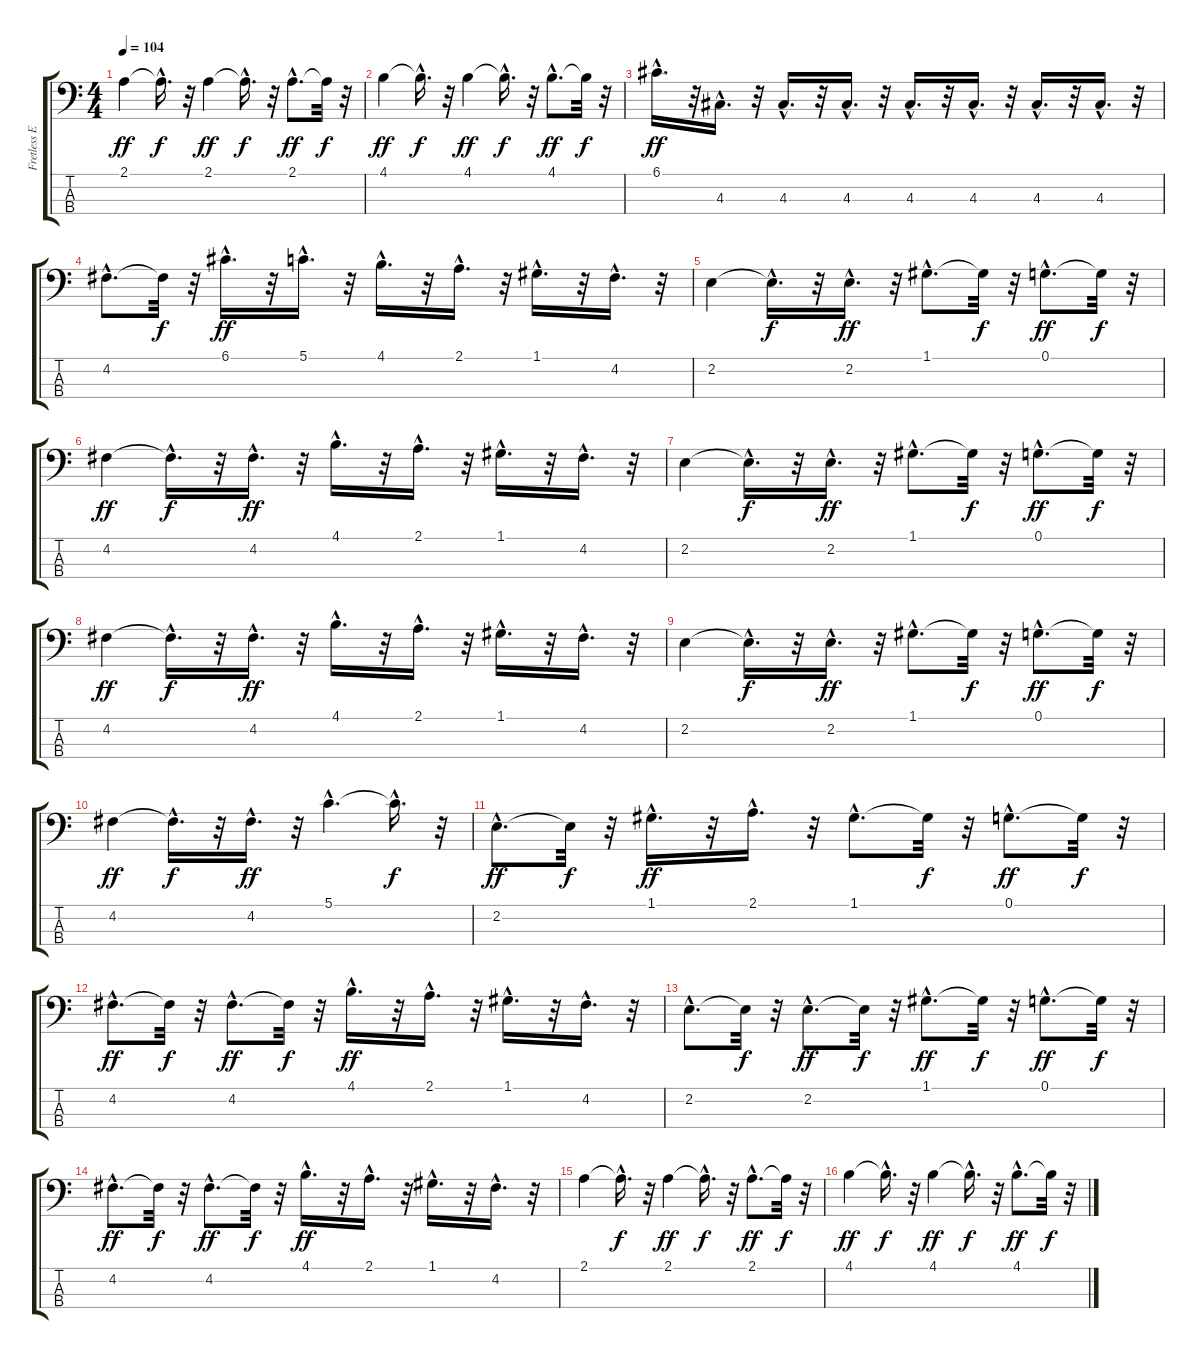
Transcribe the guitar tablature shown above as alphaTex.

\track ("Fretless E.Bass" "Fretless E") {instrument fretlessbass}
\staff {score tabs}
\tuning (G2 D2 A1 E1) {hide}
\ts (4 4)
\tempo 104
\clef f4
\ks c
2.1.4{dy ff} 2.1{hac t}.16{d dy f} r.32 2.1.4{dy ff} 2.1{hac t}.16{d dy f} r.32 2.1{hac}.8{d dy ff} 2.1{t}.32{dy f} r.32 |
4.1.4{dy ff} 4.1{hac t}.16{d dy f} r.32 4.1.4{dy ff} 4.1{hac t}.16{d dy f} r.32 4.1{hac}.8{d dy ff} 4.1{t}.32{dy f} r.32 |
6.1{hac}.16{d dy ff} r.32 4.3{hac}.16{d} r.32 4.3{hac}.16{d} r.32 4.3{hac}.16{d} r.32 4.3{hac}.16{d} r.32 4.3{hac}.16{d} r.32 4.3{hac}.16{d} r.32 4.3{hac}.16{d} r.32 |
4.2{hac}.8{d} 4.2{t}.32{dy f} r.32 6.1{hac}.16{d dy ff} r.32 5.1{hac}.16{d} r.32 4.1{hac}.16{d} r.32 2.1{hac}.16{d} r.32 1.1{hac}.16{d} r.32 4.2{hac}.16{d} r.32 |
2.2.4 2.2{hac t}.16{d dy f} r.32 2.2{hac}.16{d dy ff} r.32 1.1{hac}.8{d} 1.1{t}.32{dy f} r.32 0.1{hac}.8{d dy ff} 0.1{t}.32{dy f} r.32 |
4.2.4{dy ff} 4.2{hac t}.16{d dy f} r.32 4.2{hac}.16{d dy ff} r.32 4.1{hac}.16{d} r.32 2.1{hac}.16{d} r.32 1.1{hac}.16{d} r.32 4.2{hac}.16{d} r.32 |
2.2.4 2.2{hac t}.16{d dy f} r.32 2.2{hac}.16{d dy ff} r.32 1.1{hac}.8{d} 1.1{t}.32{dy f} r.32 0.1{hac}.8{d dy ff} 0.1{t}.32{dy f} r.32 |
4.2.4{dy ff} 4.2{hac t}.16{d dy f} r.32 4.2{hac}.16{d dy ff} r.32 4.1{hac}.16{d} r.32 2.1{hac}.16{d} r.32 1.1{hac}.16{d} r.32 4.2{hac}.16{d} r.32 |
2.2.4 2.2{hac t}.16{d dy f} r.32 2.2{hac}.16{d dy ff} r.32 1.1{hac}.8{d} 1.1{t}.32{dy f} r.32 0.1{hac}.8{d dy ff} 0.1{t}.32{dy f} r.32 |
4.2.4{dy ff} 4.2{hac t}.16{d dy f} r.32 4.2{hac}.16{d dy ff} r.32 5.1{hac}.4{d} 5.1{hac t}.16{d dy f} r.32 |
2.2{hac}.8{d dy ff} 2.2{t}.32{dy f} r.32 1.1{hac}.16{d dy ff} r.32 2.1{hac}.16{d} r.32 1.1{hac}.8{d} 1.1{t}.32{dy f} r.32 0.1{hac}.8{d dy ff} 0.1{t}.32{dy f} r.32 |
4.2{hac}.8{d dy ff} 4.2{t}.32{dy f} r.32 4.2{hac}.8{d dy ff} 4.2{t}.32{dy f} r.32 4.1{hac}.16{d dy ff} r.32 2.1{hac}.16{d} r.32 1.1{hac}.16{d} r.32 4.2{hac}.16{d} r.32 |
2.2{hac}.8{d} 2.2{t}.32{dy f} r.32 2.2{hac}.8{d dy ff} 2.2{t}.32{dy f} r.32 1.1{hac}.8{d dy ff} 1.1{t}.32{dy f} r.32 0.1{hac}.8{d dy ff} 0.1{t}.32{dy f} r.32 |
4.2{hac}.8{d dy ff} 4.2{t}.32{dy f} r.32 4.2{hac}.8{d dy ff} 4.2{t}.32{dy f} r.32 4.1{hac}.16{d dy ff} r.32 2.1{hac}.16{d} r.32 1.1{hac}.16{d} r.32 4.2{hac}.16{d} r.32 |
2.1.4 2.1{hac t}.16{d dy f} r.32 2.1.4{dy ff} 2.1{hac t}.16{d dy f} r.32 2.1{hac}.8{d dy ff} 2.1{t}.32{dy f} r.32 |
4.1.4{dy ff} 4.1{hac t}.16{d dy f} r.32 4.1.4{dy ff} 4.1{hac t}.16{d dy f} r.32 4.1{hac}.8{d dy ff} 4.1{t}.32{dy f} r.32
